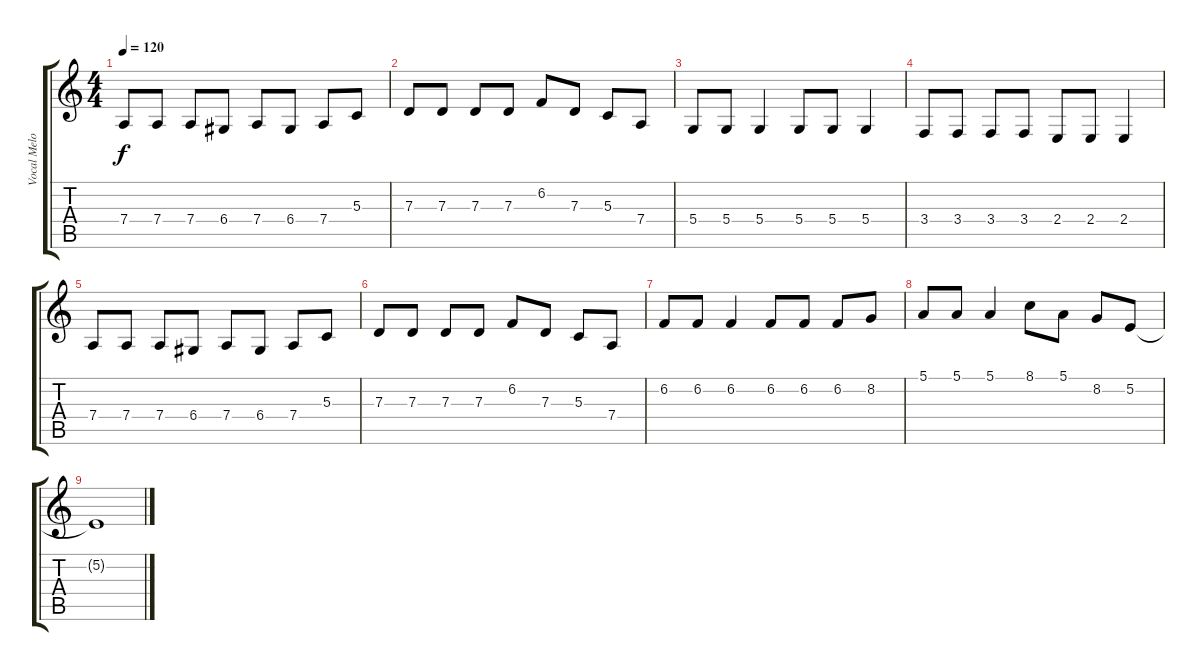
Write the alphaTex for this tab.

\track ("Vocal Melody" "Vocal Melo") {instrument steeldrums}
\staff {score tabs}
\tuning (E4 B3 G3 D3 A2 E2) {hide}
\ts (4 4)
\tempo 120
\clef g2
\ks c
7.4.8{dy f} 7.4.8 7.4.8 6.4.8 7.4.8 6.4.8 7.4.8 5.3.8 |
7.3.8 7.3.8 7.3.8 7.3.8 6.2.8 7.3.8 5.3.8 7.4.8 |
5.4.8 5.4.8 5.4.4 5.4.8 5.4.8 5.4.4 |
3.4.8 3.4.8 3.4.8 3.4.8 2.4.8 2.4.8 2.4.4 |
7.4.8 7.4.8 7.4.8 6.4.8 7.4.8 6.4.8 7.4.8 5.3.8 |
7.3.8 7.3.8 7.3.8 7.3.8 6.2.8 7.3.8 5.3.8 7.4.8 |
6.2.8 6.2.8 6.2.4 6.2.8 6.2.8 6.2.8 8.2.8 |
5.1.8 5.1.8 5.1.4 8.1.8 5.1.8 8.2.8 5.2.8 |
5.2{t}.1
